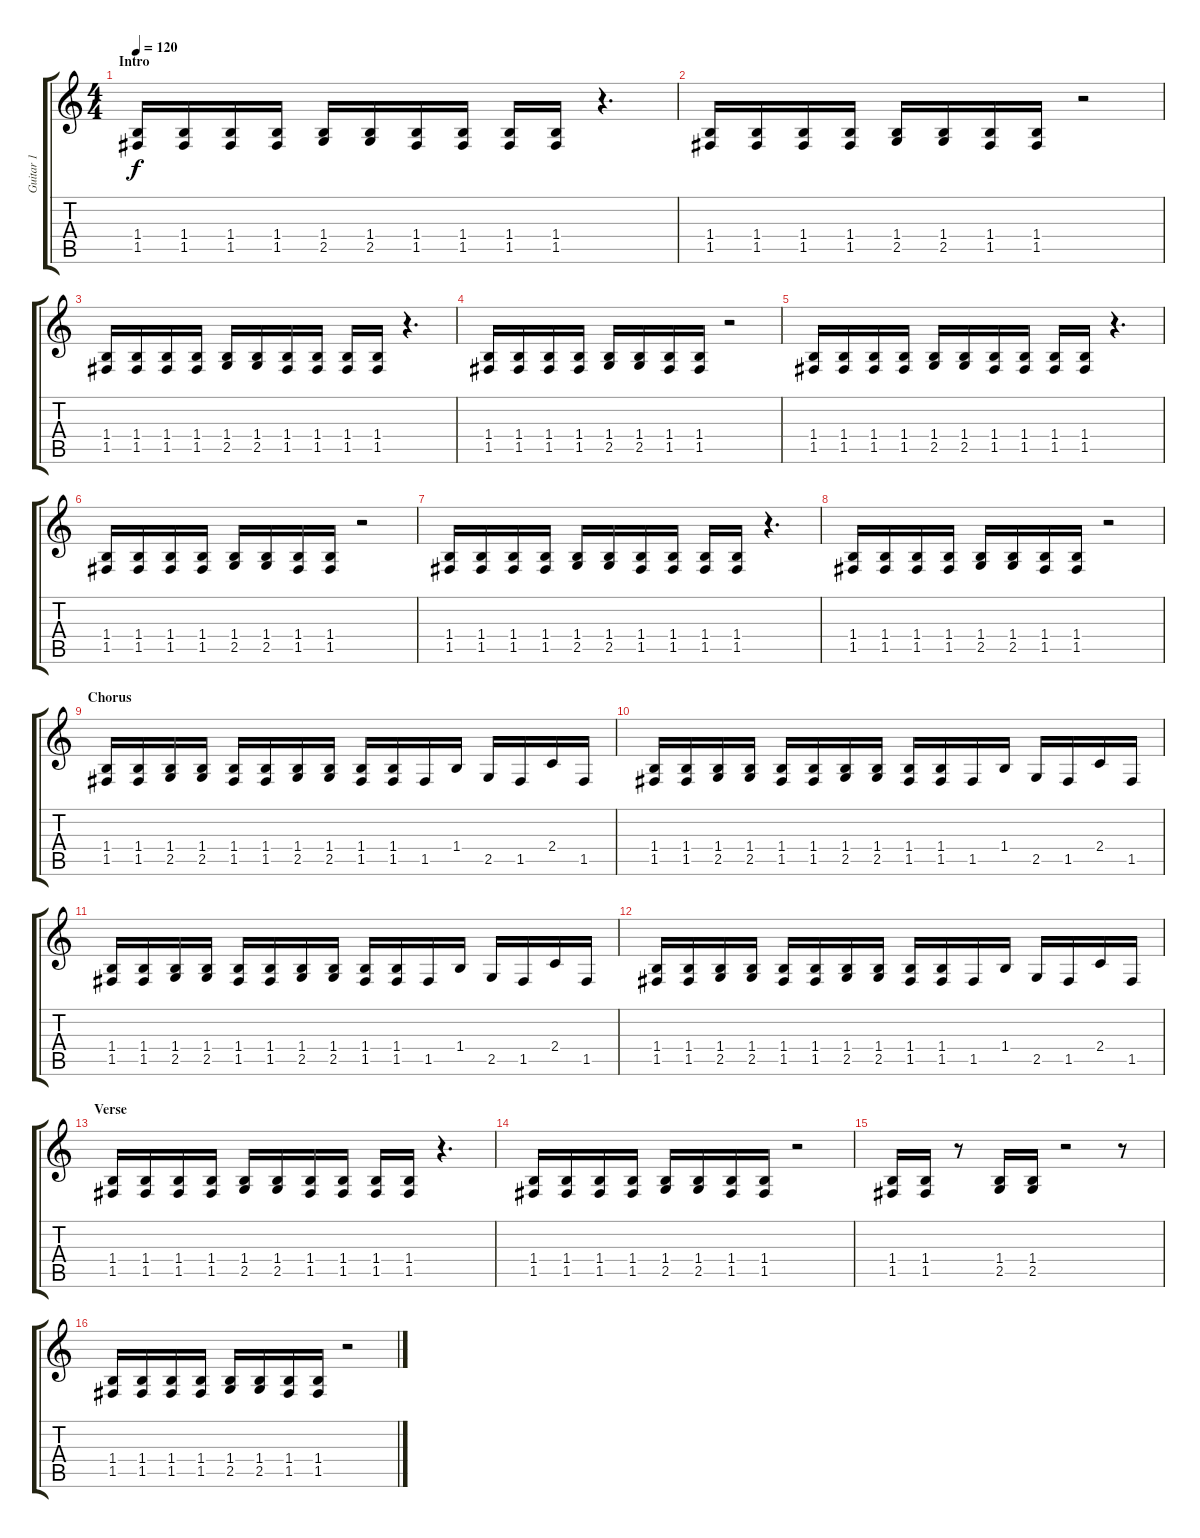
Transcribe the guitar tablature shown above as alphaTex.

\track ("Guitar 1" "Guitar 1") {instrument distortionguitar}
\staff {score tabs}
\tuning (C4 G3 Eb3 Bb2 F2 C2) {hide}
\ts (4 4)
\section ("" "Intro")
\tempo 120
\clef g2
\ks c
(1.4 1.5).16{dy f instrument distortionguitar} (1.4 1.5).16 (1.4 1.5).16 (1.4 1.5).16 (1.4 2.5).16 (1.4 2.5).16 (1.4 1.5).16 (1.4 1.5).16 (1.4 1.5).16 (1.4 1.5).16 r.4{d} |
(1.4 1.5).16 (1.4 1.5).16 (1.4 1.5).16 (1.4 1.5).16 (1.4 2.5).16 (1.4 2.5).16 (1.4 1.5).16 (1.4 1.5).16 r.2 |
(1.4 1.5).16 (1.4 1.5).16 (1.4 1.5).16 (1.4 1.5).16 (1.4 2.5).16 (1.4 2.5).16 (1.4 1.5).16 (1.4 1.5).16 (1.4 1.5).16 (1.4 1.5).16 r.4{d} |
(1.4 1.5).16 (1.4 1.5).16 (1.4 1.5).16 (1.4 1.5).16 (1.4 2.5).16 (1.4 2.5).16 (1.4 1.5).16 (1.4 1.5).16 r.2 |
(1.4 1.5).16 (1.4 1.5).16 (1.4 1.5).16 (1.4 1.5).16 (1.4 2.5).16 (1.4 2.5).16 (1.4 1.5).16 (1.4 1.5).16 (1.4 1.5).16 (1.4 1.5).16 r.4{d} |
(1.4 1.5).16 (1.4 1.5).16 (1.4 1.5).16 (1.4 1.5).16 (1.4 2.5).16 (1.4 2.5).16 (1.4 1.5).16 (1.4 1.5).16 r.2 |
(1.4 1.5).16 (1.4 1.5).16 (1.4 1.5).16 (1.4 1.5).16 (1.4 2.5).16 (1.4 2.5).16 (1.4 1.5).16 (1.4 1.5).16 (1.4 1.5).16 (1.4 1.5).16 r.4{d} |
(1.4 1.5).16 (1.4 1.5).16 (1.4 1.5).16 (1.4 1.5).16 (1.4 2.5).16 (1.4 2.5).16 (1.4 1.5).16 (1.4 1.5).16 r.2 |
\section ("" "Chorus")
(1.4 1.5).16 (1.4 1.5).16 (1.4 2.5).16 (1.4 2.5).16 (1.4 1.5).16 (1.4 1.5).16 (1.4 2.5).16 (1.4 2.5).16 (1.4 1.5).16 (1.4 1.5).16 1.5.16 1.4.16 2.5.16 1.5.16 2.4.16 1.5.16 |
(1.4 1.5).16 (1.4 1.5).16 (1.4 2.5).16 (1.4 2.5).16 (1.4 1.5).16 (1.4 1.5).16 (1.4 2.5).16 (1.4 2.5).16 (1.4 1.5).16 (1.4 1.5).16 1.5.16 1.4.16 2.5.16 1.5.16 2.4.16 1.5.16 |
(1.4 1.5).16 (1.4 1.5).16 (1.4 2.5).16 (1.4 2.5).16 (1.4 1.5).16 (1.4 1.5).16 (1.4 2.5).16 (1.4 2.5).16 (1.4 1.5).16 (1.4 1.5).16 1.5.16 1.4.16 2.5.16 1.5.16 2.4.16 1.5.16 |
(1.4 1.5).16 (1.4 1.5).16 (1.4 2.5).16 (1.4 2.5).16 (1.4 1.5).16 (1.4 1.5).16 (1.4 2.5).16 (1.4 2.5).16 (1.4 1.5).16 (1.4 1.5).16 1.5.16 1.4.16 2.5.16 1.5.16 2.4.16 1.5.16 |
\section ("" "Verse")
(1.4 1.5).16 (1.4 1.5).16 (1.4 1.5).16 (1.4 1.5).16 (1.4 2.5).16 (1.4 2.5).16 (1.4 1.5).16 (1.4 1.5).16 (1.4 1.5).16 (1.4 1.5).16 r.4{d} |
(1.4 1.5).16 (1.4 1.5).16 (1.4 1.5).16 (1.4 1.5).16 (1.4 2.5).16 (1.4 2.5).16 (1.4 1.5).16 (1.4 1.5).16 r.2 |
(1.4 1.5).16 (1.4 1.5).16 r.8 (1.4 2.5).16 (1.4 2.5).16 r.2 r.8 |
(1.4 1.5).16 (1.4 1.5).16 (1.4 1.5).16 (1.4 1.5).16 (1.4 2.5).16 (1.4 2.5).16 (1.4 1.5).16 (1.4 1.5).16 r.2
